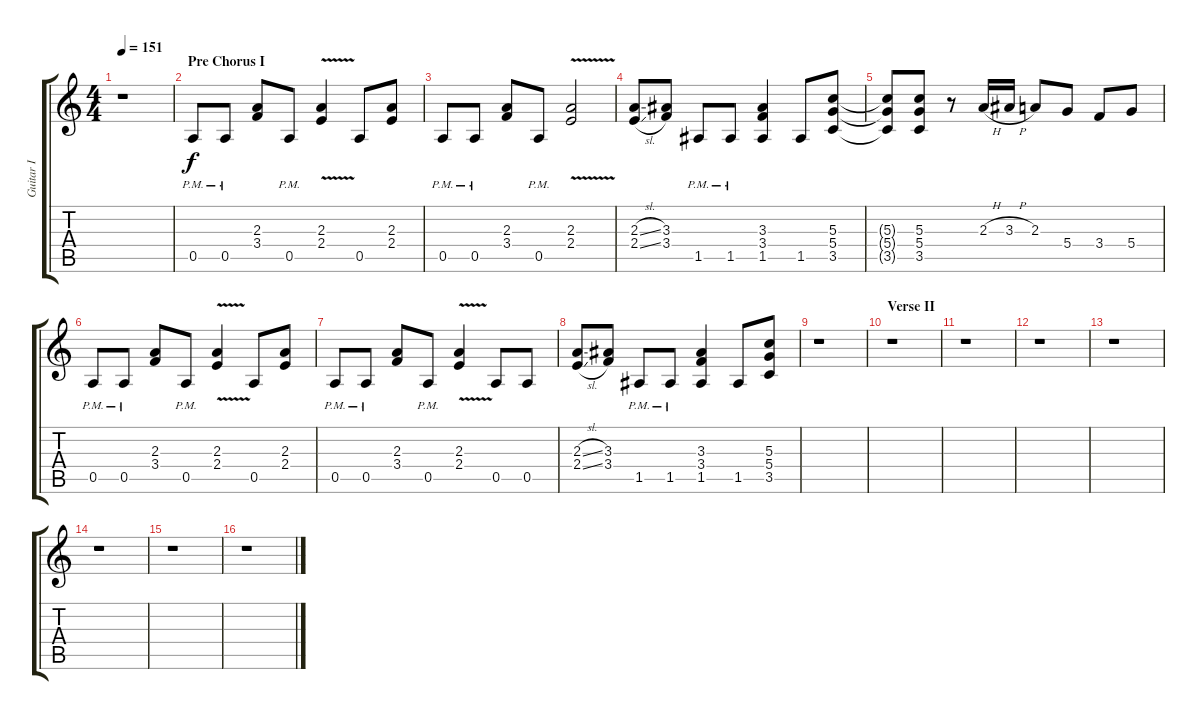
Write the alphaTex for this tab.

\track ("Guitar I" "Guitar I") {instrument overdrivenguitar}
\staff {score tabs}
\tuning (E4 B3 G3 D3 A2 E2) {hide}
\ts (4 4)
\tempo 151
\clef g2
\ks c
r.1{dy f} |
\section ("" "Pre Chorus I")
0.5{pm}.8 0.5{pm}.8 (2.3 3.4).8 0.5{pm}.8 (2.3 2.4{v}).4 0.5.8 (2.3 2.4).8 |
0.5{pm}.8 0.5{pm}.8 (2.3 3.4).8 0.5{pm}.8 (2.3{v} 2.4).2 |
(2.3{sl} 2.4{sl}).8 (3.3 3.4).8 1.5{pm}.8 1.5{pm}.8 (3.3 3.4 1.5).4 1.5.8 (5.3 5.4 3.5).8 |
(5.3{t} 5.4{t} 3.5{t}).8 (5.3 5.4 3.5).8 r.8 2.3{h}.16 3.3{h}.16 2.3.8 5.4.8 3.4.8 5.4.8 |
0.5{pm}.8 0.5{pm}.8 (2.3 3.4).8 0.5{pm}.8 (2.3 2.4{v}).4 0.5.8 (2.3 2.4).8 |
0.5{pm}.8 0.5{pm}.8 (2.3 3.4).8 0.5{pm}.8 (2.3{v} 2.4).4 0.5.8 0.5.8 |
(2.3{sl} 2.4{sl}).8 (3.3 3.4).8 1.5{pm}.8 1.5{pm}.8 (3.3 3.4 1.5).4 1.5.8 (5.3 5.4 3.5).8 |
r.1 |
\section ("" "Verse II")
r.1 |
r.1 |
r.1 |
r.1 |
r.1 |
r.1 |
r.1
